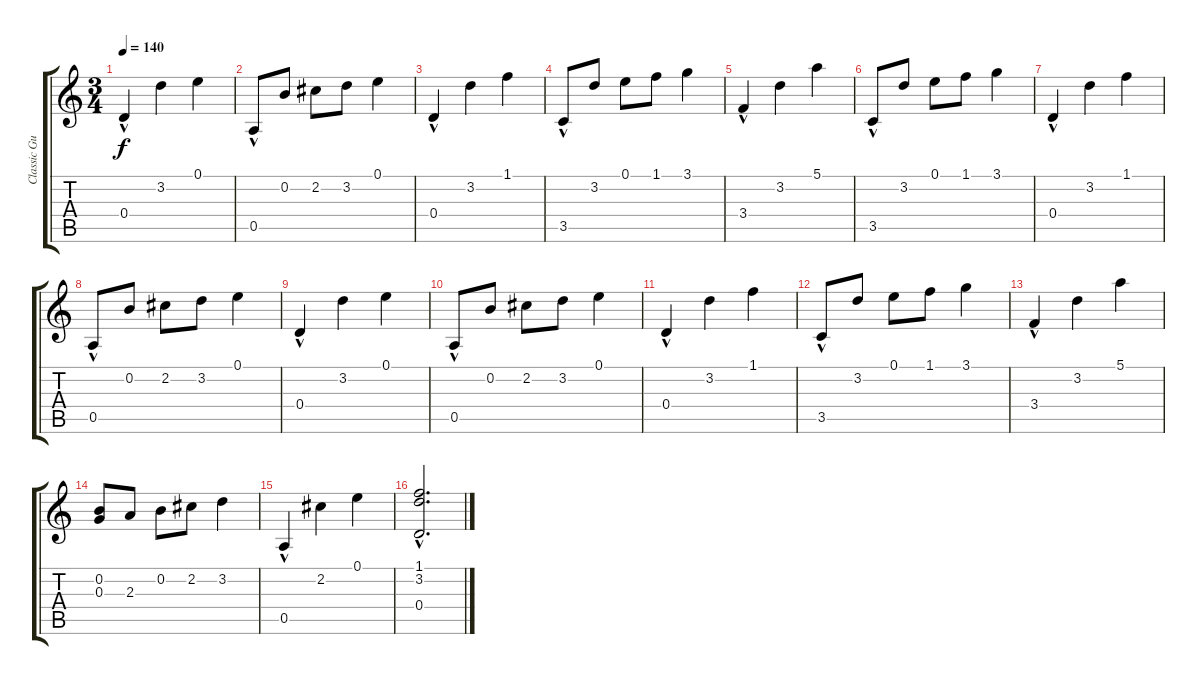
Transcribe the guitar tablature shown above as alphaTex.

\track ("Classic Guitar" "Classic Gu") {instrument acousticguitarnylon}
\staff {score tabs}
\tuning (E4 B3 G3 D3 A2 E2) {hide}
\ts (3 4)
\tempo 140
\clef g2
\ks c
0.4{hac}.4{dy f} 3.2.4 0.1.4 |
0.5{hac}.8 0.2.8 2.2.8 3.2.8 0.1.4 |
0.4{hac}.4 3.2.4 1.1.4 |
3.5{hac}.8 3.2.8 0.1.8 1.1.8 3.1.4 |
3.4{hac}.4 3.2.4 5.1.4 |
3.5{hac}.8 3.2.8 0.1.8 1.1.8 3.1.4 |
0.4{hac}.4 3.2.4 1.1.4 |
0.5{hac}.8 0.2.8 2.2.8 3.2.8 0.1.4 |
0.4{hac}.4 3.2.4 0.1.4 |
0.5{hac}.8 0.2.8 2.2.8 3.2.8 0.1.4 |
0.4{hac}.4 3.2.4 1.1.4 |
3.5{hac}.8 3.2.8 0.1.8 1.1.8 3.1.4 |
3.4{hac}.4 3.2.4 5.1.4 |
(0.2 0.3).8 2.3.8 0.2.8 2.2.8 3.2.4 |
0.5{hac}.4 2.2.4 0.1.4 |
(1.1{hac} 3.2{hac} 0.4{hac}).2{d}
